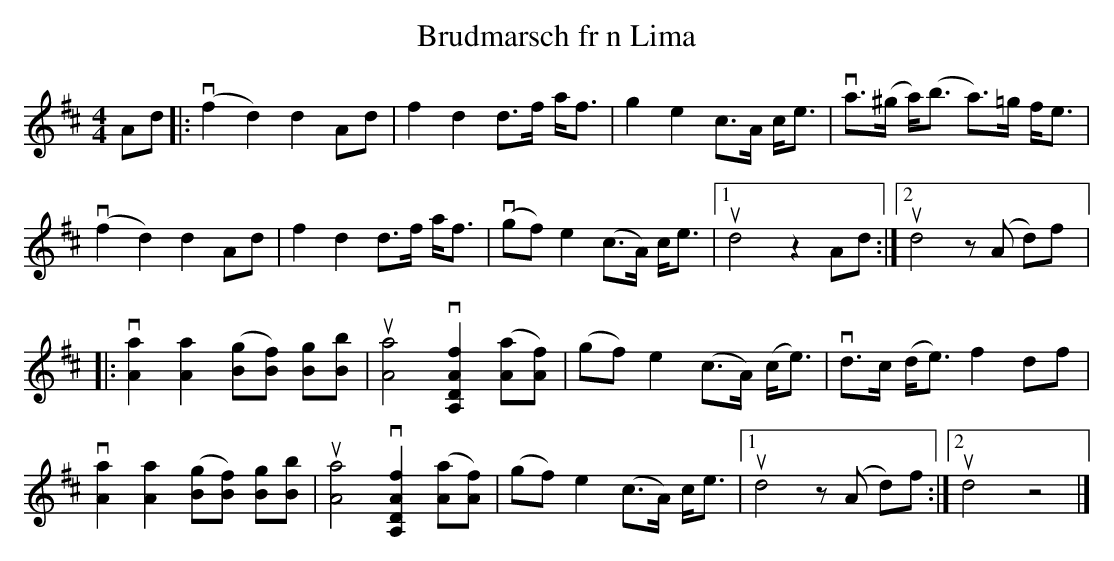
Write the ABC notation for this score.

X:1
T: Brudmarsch fr n Lima
M: 4/4
L: 1/8
K: D
Ad|: v(f2 d2) d2 Ad | f2 d2 d>f a<f | g2 e2 c>A c<e | va>(^g a)<(b a)>=g f<e |
v(f2 d2) d2 Ad | f2 d2 d>f a<f | v(gf) e2 (c>A) c<e |1 ud4 z2 Ad :|2 ud4 z (A d)f |:
v[aA]2 [aA]2 ([gB][fB]) [gB][bB] | u[aA]4 v[fADA,]2 ([aA][fA]) | (gf) e2 (c>A) (c<e) | vd>c (d<e) f2 df |
v[aA]2 [aA]2 ([gB][fB]) [gB][bB] | u[aA]4 v[fADA,]2 ([aA][fA]) | (gf) e2 (c>A) c<e |1 ud4 z (A d)f :|2 ud4 z4 |]
